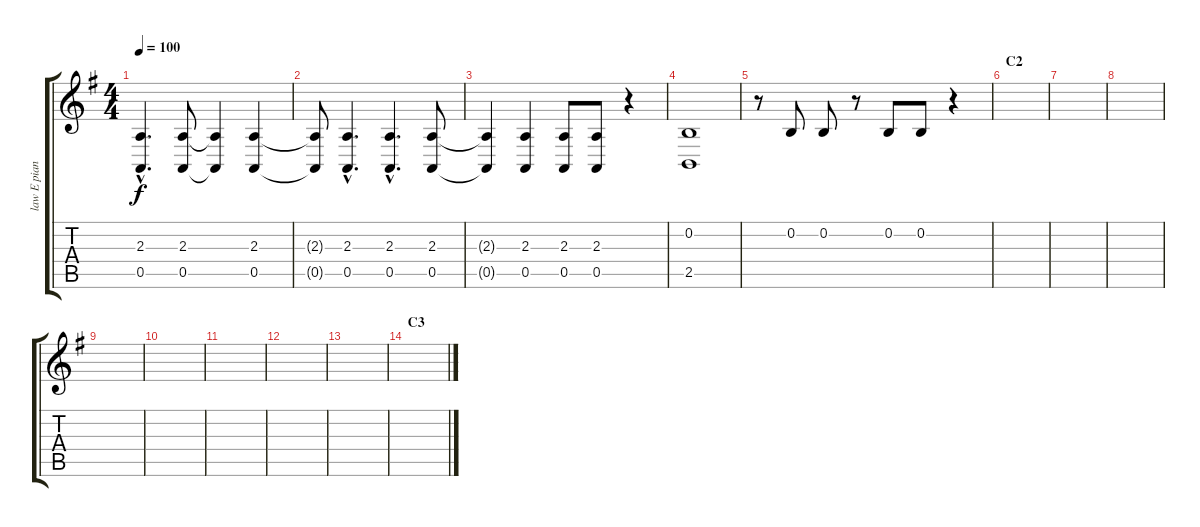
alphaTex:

\track ("law E piano" "law E pian") {instrument electricgrandpiano}
\staff {score tabs}
\tuning (E4 B3 G3 D3 A2 E2) {hide}
\ts (4 4)
\tempo 100
\clef g2
\ks g
(2.3{hac} 0.5{hac}).4{d dy f} (2.3 0.5).8 (2.3{t} 0.5{t}).4 (2.3 0.5).4 |
(2.3{t} 0.5{t}).8 (2.3{hac} 0.5{hac}).4{d} (2.3{hac} 0.5{hac}).4{d} (2.3 0.5).8 |
(2.3{t} 0.5{t}).4 (2.3 0.5).4 (2.3 0.5).8 (2.3 0.5).8 r.4 |
(0.2 2.5).1 |
r.8 0.2.8 0.2.8 r.8 0.2.8 0.2.8 r.4 |
\section ("" "C2")
|
|
|
|
|
|
|
|
\section ("" "C3")
